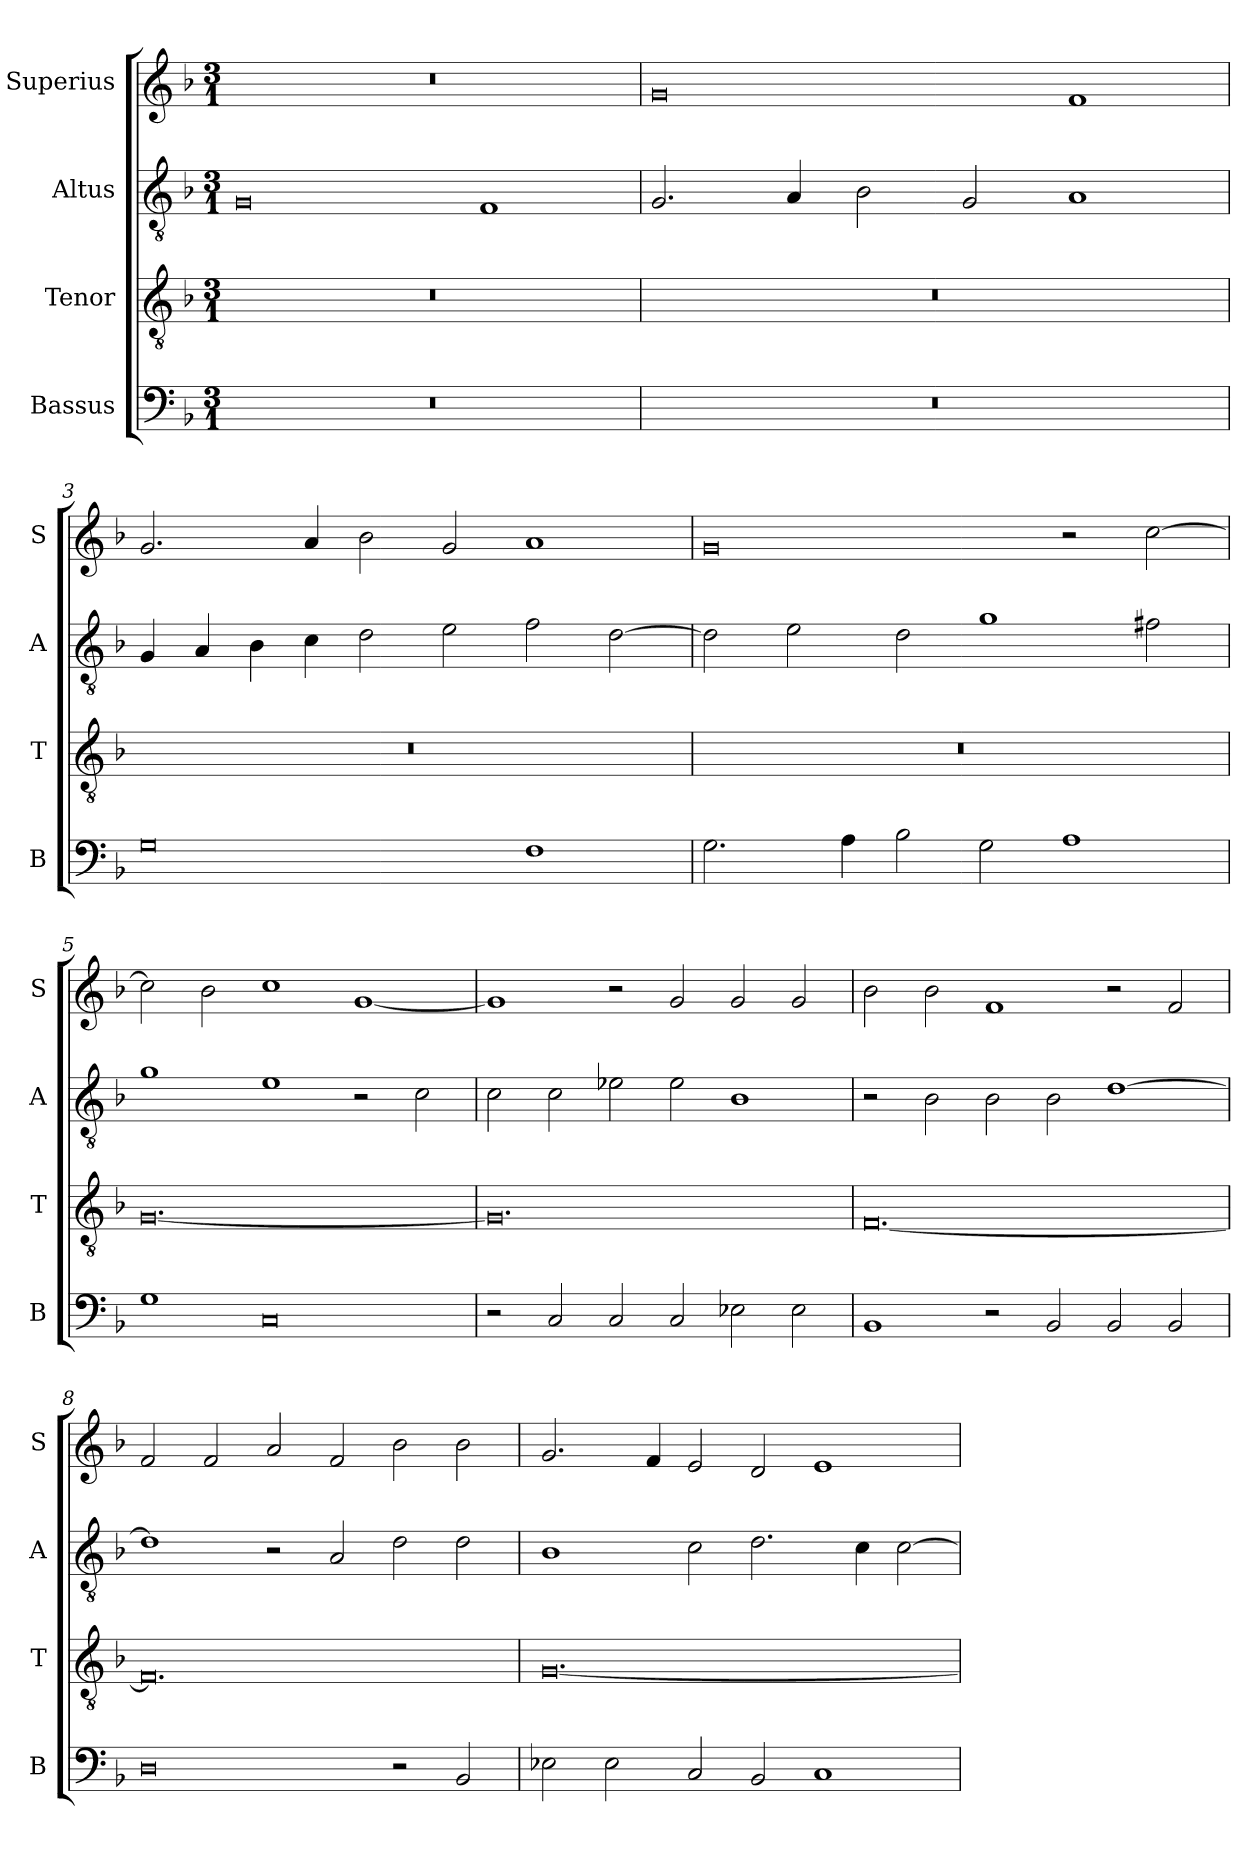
**kern	**kern	**kern	**kern
*part4	*part3	*part2	*part1
*staff4	*staff3	*staff2	*staff1
*I"Bassus	*I"Tenor	*I"Altus	*I"Superius
*I'B	*I'T	*I'A	*I'S
*clefF4	*clefGv2	*clefGv2	*clefG2
*k[b-]	*k[b-]	*k[b-]	*k[b-]
*M3/1	*M3/1	*M3/1	*M3/1
=1	=1	=1	=1
0.r	0.r	0G	0.r
.	.	1F	.
=2	=2	=2	=2
0.r	0.r	2.G/	0g
.	.	4A/	.
.	.	2B-\	.
.	.	2G/	.
.	.	1A	1f
=3	=3	=3	=3
0G	0.r	4G/	2.g/
.	.	4A/	.
.	.	4B-\	.
.	.	4c\	4a/
.	.	2d\	2b-\
.	.	2e\	2g/
1F	.	2f\	1a
.	.	[2d\	.
=4	=4	=4	=4
2.G\	0.r	2d\]	0g
.	.	2e\	.
4A\	.	.	.
2B-\	.	2d\	.
2G\	.	1g	.
1A	.	.	2r
.	.	2f#X\	[2cc\
=5	=5	=5	=5
1G	[0.G	1g	2cc\]
.	.	.	2b-\
0C	.	1e	1cc
.	.	2r	[1g
.	.	2c\	.
=6	=6	=6	=6
2r	0.G]	2c\	1g]
2C/	.	2c\	.
2C/	.	2e-X\	2r
2C/	.	2e-\	2g/
2E-X\	.	1B-	2g/
2E-\	.	.	2g/
=7	=7	=7	=7
1BB-	[0.F	2r	2b-\
.	.	2B-\	2b-\
2r	.	2B-\	1f
2BB-/	.	2B-\	.
2BB-/	.	[1d	2r
2BB-/	.	.	2f/
=8	=8	=8	=8
0D	0.F]	1d]	2f/
.	.	.	2f/
.	.	2r	2a/
.	.	2A/	2f/
2r	.	2d\	2b-\
2BB-/	.	2d\	2b-\
=9	=9	=9	=9
2E-X\	[0.G	1B-	2.g/
2E-\	.	.	.
.	.	.	4f/
2C/	.	2c\	2e/
2BB-/	.	2.d\	2d/
1C	.	.	1e
.	.	4c\	.
.	.	[2c\	.
=	=	=	=
*-	*-	*-	*-
